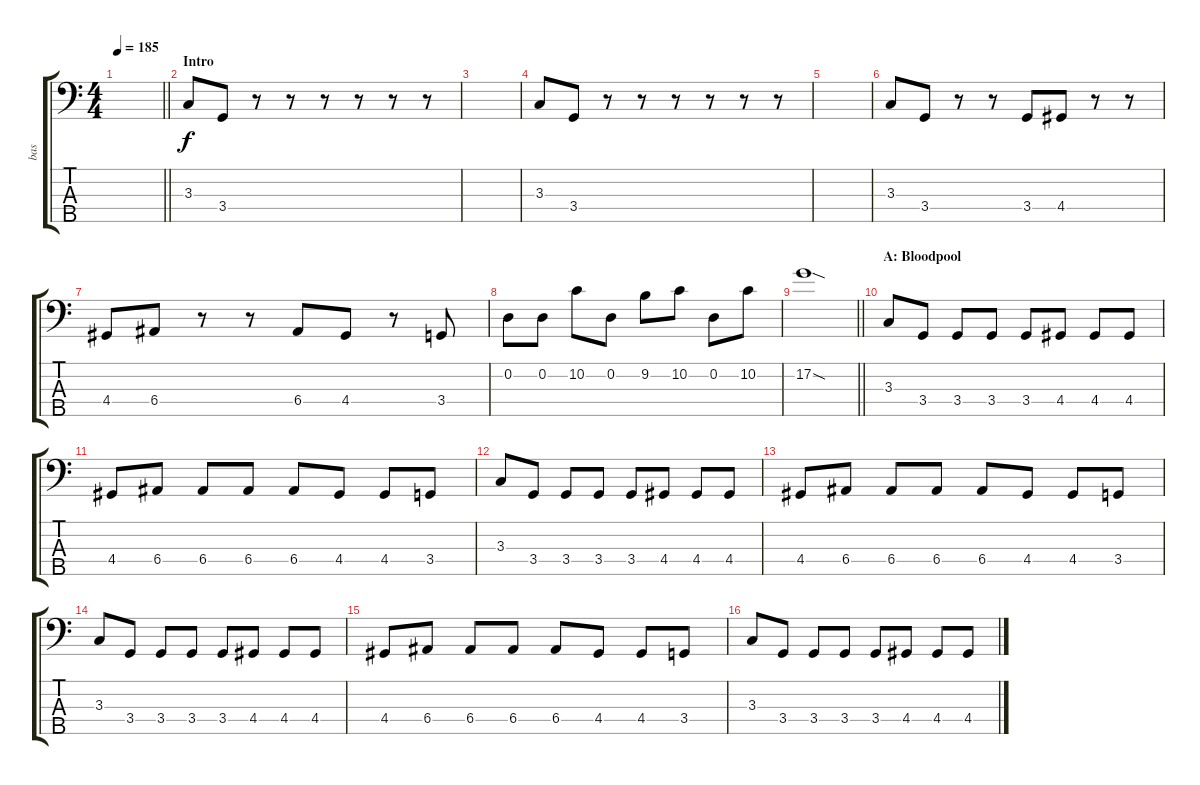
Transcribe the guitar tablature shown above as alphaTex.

\track ("bas" "bas") {instrument electricbassfinger}
\staff {score tabs}
\tuning (G2 D2 A1 E1 B0) {hide}
\ts (4 4)
\tempo 185
\clef f4
\barLineRight lightlight
\ks c
|
\section ("" "Intro")
3.3.8 3.4.8 r.8 r.8 r.8 r.8 r.8 r.8 |
|
3.3.8 3.4.8 r.8 r.8 r.8 r.8 r.8 r.8 |
|
3.3.8 3.4.8 r.8 r.8 3.4.8 4.4.8 r.8 r.8 |
4.4.8 6.4.8 r.8 r.8 6.4.8 4.4.8 r.8 3.4.8 |
0.2.8 0.2.8 10.2.8 0.2.8 9.2.8 10.2.8 0.2.8 10.2.8 |
\barLineRight lightlight
17.2{sod}.1 |
\section ("" "A: Bloodpool")
3.3.8 3.4.8 3.4.8 3.4.8 3.4.8 4.4.8 4.4.8 4.4.8 |
4.4.8 6.4.8 6.4.8 6.4.8 6.4.8 4.4.8 4.4.8 3.4.8 |
3.3.8 3.4.8 3.4.8 3.4.8 3.4.8 4.4.8 4.4.8 4.4.8 |
4.4.8 6.4.8 6.4.8 6.4.8 6.4.8 4.4.8 4.4.8 3.4.8 |
3.3.8 3.4.8 3.4.8 3.4.8 3.4.8 4.4.8 4.4.8 4.4.8 |
4.4.8 6.4.8 6.4.8 6.4.8 6.4.8 4.4.8 4.4.8 3.4.8 |
3.3.8 3.4.8 3.4.8 3.4.8 3.4.8 4.4.8 4.4.8 4.4.8
